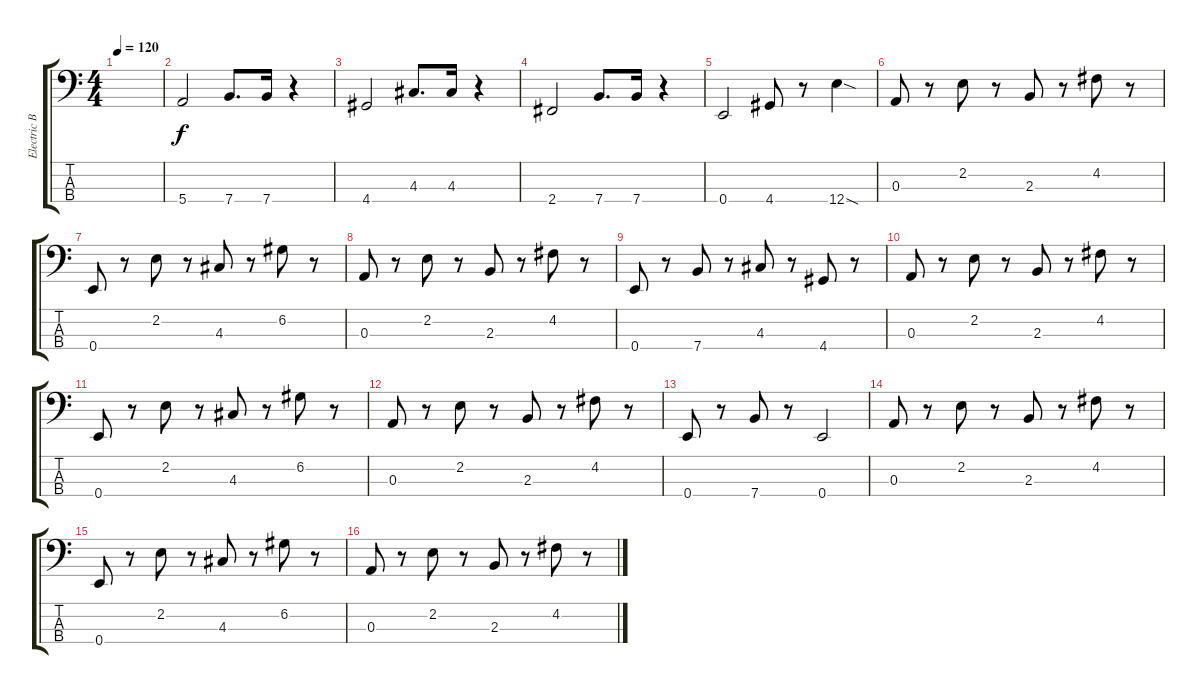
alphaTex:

\track ("Electric Bass" "Electric B") {instrument electricbassfinger}
\staff {score tabs}
\tuning (G2 D2 A1 E1) {hide}
\ts (4 4)
\tempo 120
\clef f4
\ks c
|
5.4.2 7.4.8{d} 7.4.16 r.4 |
4.4.2 4.3.8{d} 4.3.16 r.4 |
2.4.2 7.4.8{d} 7.4.16 r.4 |
0.4.2 4.4.8 r.8 12.4{sod}.4 |
0.3.8 r.8 2.2.8 r.8 2.3.8 r.8 4.2.8 r.8 |
0.4.8 r.8 2.2.8 r.8 4.3.8 r.8 6.2.8 r.8 |
0.3.8 r.8 2.2.8 r.8 2.3.8 r.8 4.2.8 r.8 |
0.4.8 r.8 7.4.8 r.8 4.3.8 r.8 4.4.8 r.8 |
0.3.8 r.8 2.2.8 r.8 2.3.8 r.8 4.2.8 r.8 |
0.4.8 r.8 2.2.8 r.8 4.3.8 r.8 6.2.8 r.8 |
0.3.8 r.8 2.2.8 r.8 2.3.8 r.8 4.2.8 r.8 |
0.4.8 r.8 7.4.8 r.8 0.4.2 |
0.3.8 r.8 2.2.8 r.8 2.3.8 r.8 4.2.8 r.8 |
0.4.8 r.8 2.2.8 r.8 4.3.8 r.8 6.2.8 r.8 |
0.3.8 r.8 2.2.8 r.8 2.3.8 r.8 4.2.8 r.8
